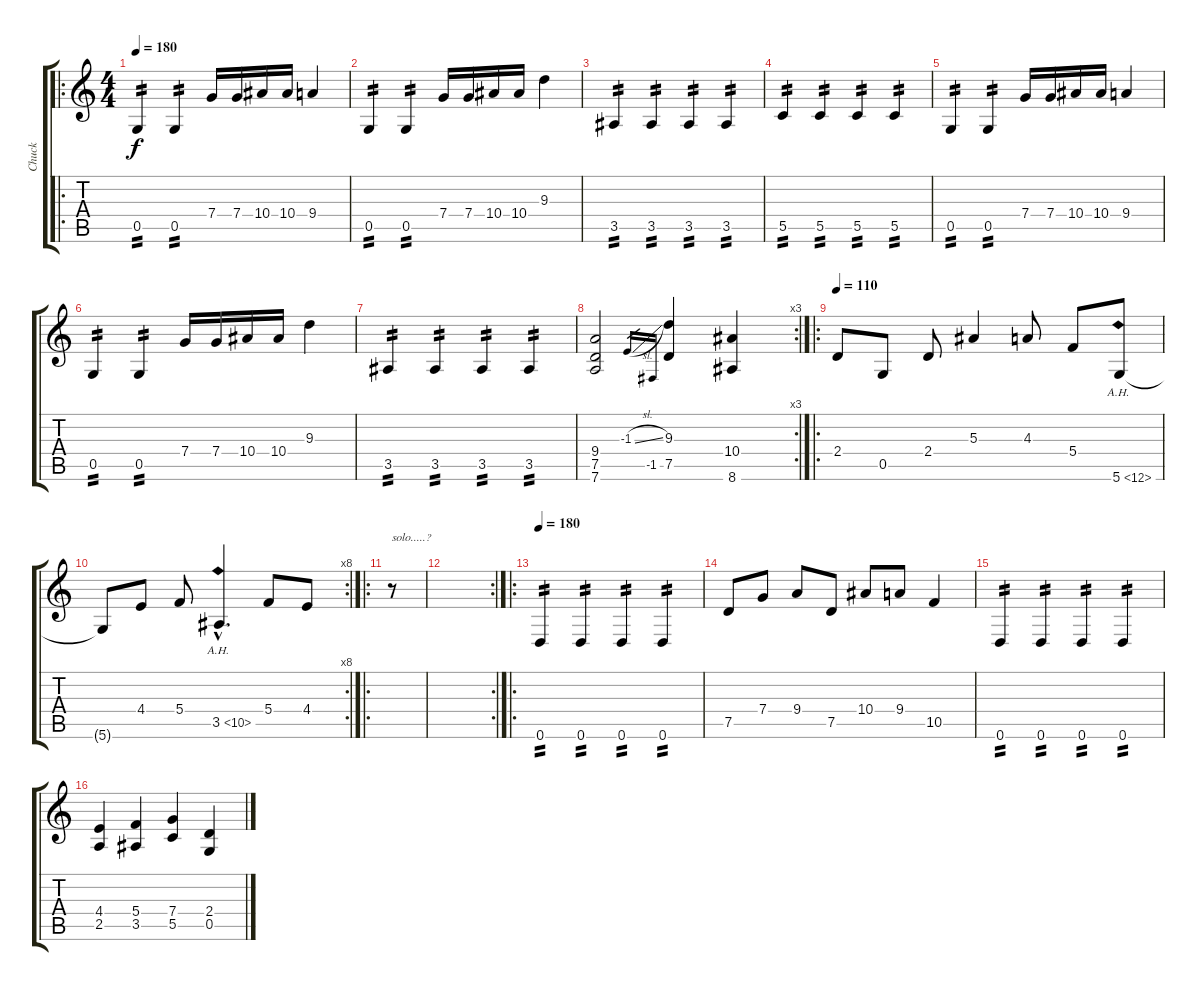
\track ("Chuck" "Chuck") {instrument distortionguitar}
\staff {score tabs}
\tuning (D4 A3 F3 C3 G2 D2) {hide}
\ro
\ts (4 4)
\tempo 180
\clef g2
\ks c
0.5.4{tp 2 dy f} 0.5.4{tp 2} 7.4.16 7.4.16 10.4.16 10.4.16 9.4.4 |
0.5.4{tp 2} 0.5.4{tp 2} 7.4.16 7.4.16 10.4.16 10.4.16 9.3.4 |
3.5.4{tp 2} 3.5.4{tp 2} 3.5.4{tp 2} 3.5.4{tp 2} |
5.5.4{tp 2} 5.5.4{tp 2} 5.5.4{tp 2} 5.5.4{tp 2} |
0.5.4{tp 2} 0.5.4{tp 2} 7.4.16 7.4.16 10.4.16 10.4.16 9.4.4 |
0.5.4{tp 2} 0.5.4{tp 2} 7.4.16 7.4.16 10.4.16 10.4.16 9.3.4 |
3.5.4{tp 2} 3.5.4{tp 2} 3.5.4{tp 2} 3.5.4{tp 2} |
\rc 3
(9.4 7.5 7.6).2 -1.3{sl}.16{gr} -1.5.16{gr} (9.3 7.5).4 (10.4 8.6).4 |
\ro
\tempo 110
2.4.8 0.5.8 2.4.8 5.3.4 4.3.8 5.4.8 5.6{ah 7}.8 |
\rc 8
5.6{t}.8 4.4.8 5.4.8 3.5{ah 7 hac}.4{d} 5.4.8 4.4.8 |
\ro
r.8{txt "solo.....?"} |
\rc 2
|
\ro
\tempo 180
0.6.4{tp 2} 0.6.4{tp 2} 0.6.4{tp 2} 0.6.4{tp 2} |
7.5.8 7.4.8 9.4.8 7.5.8 10.4.8 9.4.8 10.5.4 |
0.6.4{tp 2} 0.6.4{tp 2} 0.6.4{tp 2} 0.6.4{tp 2} |
(4.4 2.5).4 (5.4 3.5).4 (7.4 5.5).4 (2.4 0.5).4
